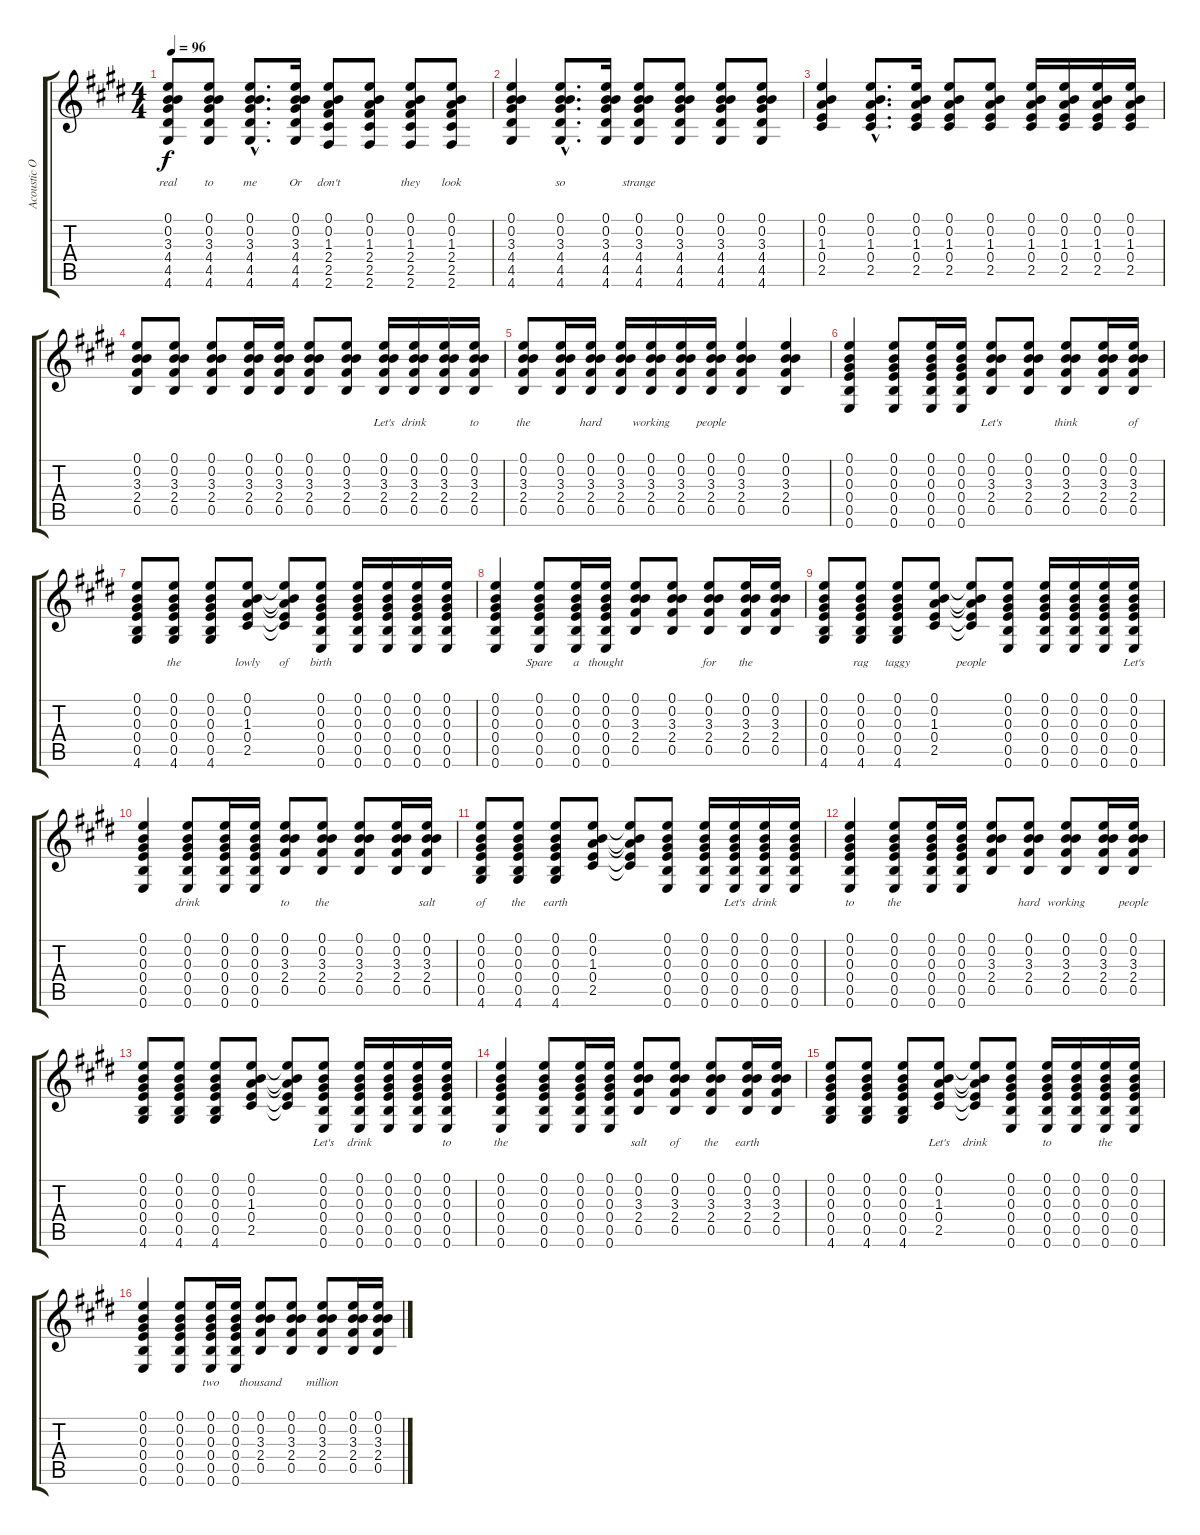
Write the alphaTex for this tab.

\track ("Acoustic Open E" "Acoustic O") {instrument acousticguitarsteel}
\staff {score tabs}
\tuning (E4 B3 Ab3 E3 B2 E2) {hide}
\ts (4 4)
\tempo 96
\clef g2
\ks e
(0.1 0.2 3.3 4.4 4.5 4.6).8{lyrics (0 "") lyrics (1 "real") lyrics (2 "") lyrics (3 "") lyrics (4 "") dy f} (0.1 0.2 3.3 4.4 4.5 4.6).8{lyrics (0 "") lyrics (1 "to") lyrics (2 "") lyrics (3 "") lyrics (4 "")} (0.1{hac} 0.2{hac} 3.3{hac} 4.4{hac} 4.5{hac} 4.6{hac}).8{d lyrics (0 "") lyrics (1 "me") lyrics (2 "") lyrics (3 "") lyrics (4 "")} (0.1 0.2 3.3 4.4 4.5 4.6).16{lyrics (0 "") lyrics (1 "Or") lyrics (2 "") lyrics (3 "") lyrics (4 "")} (0.1 0.2 1.3 2.4 2.5 2.6).8{lyrics (0 "") lyrics (1 "don't") lyrics (2 "") lyrics (3 "") lyrics (4 "")} (0.1 0.2 1.3 2.4 2.5 2.6).8{lyrics (0 "") lyrics (1 "") lyrics (2 "") lyrics (3 "") lyrics (4 "")} (0.1 0.2 1.3 2.4 2.5 2.6).8{lyrics (0 "") lyrics (1 "they") lyrics (2 "") lyrics (3 "") lyrics (4 "")} (0.1 0.2 1.3 2.4 2.5 2.6).8{lyrics (0 "") lyrics (1 "look") lyrics (2 "") lyrics (3 "") lyrics (4 "")} |
(0.1 0.2 3.3 4.4 4.5 4.6).4{lyrics (0 "") lyrics (1 "") lyrics (2 "") lyrics (3 "") lyrics (4 "")} (0.1{hac} 0.2{hac} 3.3{hac} 4.4{hac} 4.5{hac} 4.6{hac}).8{d lyrics (0 "") lyrics (1 "so") lyrics (2 "") lyrics (3 "") lyrics (4 "")} (0.1 0.2 3.3 4.4 4.5 4.6).16{lyrics (0 "") lyrics (1 "") lyrics (2 "") lyrics (3 "") lyrics (4 "")} (0.1 0.2 3.3 4.4 4.5 4.6).8{lyrics (0 "") lyrics (1 "strange") lyrics (2 "") lyrics (3 "") lyrics (4 "")} (0.1 0.2 3.3 4.4 4.5 4.6).8{lyrics (0 "") lyrics (1 "") lyrics (2 "") lyrics (3 "") lyrics (4 "")} (0.1 0.2 3.3 4.4 4.5 4.6).8{lyrics (0 "") lyrics (1 "") lyrics (2 "") lyrics (3 "") lyrics (4 "")} (0.1 0.2 3.3 4.4 4.5 4.6).8{lyrics (0 "") lyrics (1 "") lyrics (2 "") lyrics (3 "") lyrics (4 "")} |
(0.1 0.2 1.3 0.4 2.5).4{lyrics (0 "") lyrics (1 "") lyrics (2 "") lyrics (3 "") lyrics (4 "")} (0.1{hac} 0.2{hac} 1.3{hac} 0.4{hac} 2.5{hac}).8{d lyrics (0 "") lyrics (1 "") lyrics (2 "") lyrics (3 "") lyrics (4 "")} (0.1 0.2 1.3 0.4 2.5).16{lyrics (0 "") lyrics (1 "") lyrics (2 "") lyrics (3 "") lyrics (4 "")} (0.1 0.2 1.3 0.4 2.5).8{lyrics (0 "") lyrics (1 "") lyrics (2 "") lyrics (3 "") lyrics (4 "")} (0.1 0.2 1.3 0.4 2.5).8{lyrics (0 "") lyrics (1 "") lyrics (2 "") lyrics (3 "") lyrics (4 "")} (0.1 0.2 1.3 0.4 2.5).16{lyrics (0 "") lyrics (1 "") lyrics (2 "") lyrics (3 "") lyrics (4 "")} (0.1 0.2 1.3 0.4 2.5).16{lyrics (0 "") lyrics (1 "") lyrics (2 "") lyrics (3 "") lyrics (4 "")} (0.1 0.2 1.3 0.4 2.5).16{lyrics (0 "") lyrics (1 "") lyrics (2 "") lyrics (3 "") lyrics (4 "")} (0.1 0.2 1.3 0.4 2.5).16{lyrics (0 "") lyrics (1 "") lyrics (2 "") lyrics (3 "") lyrics (4 "")} |
(0.1 0.2 3.3 2.4 0.5).8{lyrics (0 "") lyrics (1 "") lyrics (2 "") lyrics (3 "") lyrics (4 "")} (0.1 0.2 3.3 2.4 0.5).8{lyrics (0 "") lyrics (1 "") lyrics (2 "") lyrics (3 "") lyrics (4 "")} (0.1 0.2 3.3 2.4 0.5).8{lyrics (0 "") lyrics (1 "") lyrics (2 "") lyrics (3 "") lyrics (4 "")} (0.1 0.2 3.3 2.4 0.5).16{lyrics (0 "") lyrics (1 "") lyrics (2 "") lyrics (3 "") lyrics (4 "")} (0.1 0.2 3.3 2.4 0.5).16{lyrics (0 "") lyrics (1 "") lyrics (2 "") lyrics (3 "") lyrics (4 "")} (0.1 0.2 3.3 2.4 0.5).8{lyrics (0 "") lyrics (1 "") lyrics (2 "") lyrics (3 "") lyrics (4 "")} (0.1 0.2 3.3 2.4 0.5).8{lyrics (0 "") lyrics (1 "") lyrics (2 "") lyrics (3 "") lyrics (4 "")} (0.1 0.2 3.3 2.4 0.5).16{lyrics (0 "") lyrics (1 "Let's") lyrics (2 "") lyrics (3 "") lyrics (4 "")} (0.1 0.2 3.3 2.4 0.5).16{lyrics (0 "") lyrics (1 "drink") lyrics (2 "") lyrics (3 "") lyrics (4 "")} (0.1 0.2 3.3 2.4 0.5).16{lyrics (0 "") lyrics (1 "") lyrics (2 "") lyrics (3 "") lyrics (4 "")} (0.1 0.2 3.3 2.4 0.5).16{lyrics (0 "") lyrics (1 "to") lyrics (2 "") lyrics (3 "") lyrics (4 "")} |
(0.1 0.2 3.3 2.4 0.5).8{lyrics (0 "") lyrics (1 "the") lyrics (2 "") lyrics (3 "") lyrics (4 "")} (0.1 0.2 3.3 2.4 0.5).16{lyrics (0 "") lyrics (1 "") lyrics (2 "") lyrics (3 "") lyrics (4 "")} (0.1 0.2 3.3 2.4 0.5).16{lyrics (0 "") lyrics (1 "hard") lyrics (2 "") lyrics (3 "") lyrics (4 "")} (0.1 0.2 3.3 2.4 0.5).16{lyrics (0 "") lyrics (1 "") lyrics (2 "") lyrics (3 "") lyrics (4 "")} (0.1 0.2 3.3 2.4 0.5).16{lyrics (0 "") lyrics (1 "working") lyrics (2 "") lyrics (3 "") lyrics (4 "")} (0.1 0.2 3.3 2.4 0.5).16{lyrics (0 "") lyrics (1 "") lyrics (2 "") lyrics (3 "") lyrics (4 "")} (0.1 0.2 3.3 2.4 0.5).16{lyrics (0 "") lyrics (1 "people") lyrics (2 "") lyrics (3 "") lyrics (4 "")} (0.1 0.2 3.3 2.4 0.5).4{lyrics (0 "") lyrics (1 "") lyrics (2 "") lyrics (3 "") lyrics (4 "")} (0.1 0.2 3.3 2.4 0.5).4{lyrics (0 "") lyrics (1 "") lyrics (2 "") lyrics (3 "") lyrics (4 "")} |
(0.1 0.2 0.3 0.4 0.5 0.6).4{lyrics (0 "") lyrics (1 "") lyrics (2 "") lyrics (3 "") lyrics (4 "")} (0.1 0.2 0.3 0.4 0.5 0.6).8{lyrics (0 "") lyrics (1 "") lyrics (2 "") lyrics (3 "") lyrics (4 "")} (0.1 0.2 0.3 0.4 0.5 0.6).16{lyrics (0 "") lyrics (1 "") lyrics (2 "") lyrics (3 "") lyrics (4 "")} (0.1 0.2 0.3 0.4 0.5 0.6).16{lyrics (0 "") lyrics (1 "") lyrics (2 "") lyrics (3 "") lyrics (4 "")} (0.1 0.2 3.3 2.4 0.5).8{lyrics (0 "") lyrics (1 "Let's") lyrics (2 "") lyrics (3 "") lyrics (4 "")} (0.1 0.2 3.3 2.4 0.5).8{lyrics (0 "") lyrics (1 "") lyrics (2 "") lyrics (3 "") lyrics (4 "")} (0.1 0.2 3.3 2.4 0.5).8{lyrics (0 "") lyrics (1 "think") lyrics (2 "") lyrics (3 "") lyrics (4 "")} (0.1 0.2 3.3 2.4 0.5).16{lyrics (0 "") lyrics (1 "") lyrics (2 "") lyrics (3 "") lyrics (4 "")} (0.1 0.2 3.3 2.4 0.5).16{lyrics (0 "") lyrics (1 "of") lyrics (2 "") lyrics (3 "") lyrics (4 "")} |
(0.1 0.2 0.3 0.4 0.5 4.6).8{lyrics (0 "") lyrics (1 "") lyrics (2 "") lyrics (3 "") lyrics (4 "")} (0.1 0.2 0.3 0.4 0.5 4.6).8{lyrics (0 "") lyrics (1 "the") lyrics (2 "") lyrics (3 "") lyrics (4 "")} (0.1 0.2 0.3 0.4 0.5 4.6).8{lyrics (0 "") lyrics (1 "") lyrics (2 "") lyrics (3 "") lyrics (4 "")} (0.1 0.2 1.3 0.4 2.5).8{lyrics (0 "") lyrics (1 "lowly") lyrics (2 "") lyrics (3 "") lyrics (4 "")} (0.1{t} 0.2{t} 1.3{t} 0.4{t} 2.5{t}).8{lyrics (0 "") lyrics (1 "of") lyrics (2 "") lyrics (3 "") lyrics (4 "")} (0.1 0.2 0.3 0.4 0.5 0.6).8{lyrics (0 "") lyrics (1 "birth") lyrics (2 "") lyrics (3 "") lyrics (4 "")} (0.1 0.2 0.3 0.4 0.5 0.6).16{lyrics (0 "") lyrics (1 "") lyrics (2 "") lyrics (3 "") lyrics (4 "")} (0.1 0.2 0.3 0.4 0.5 0.6).16{lyrics (0 "") lyrics (1 "") lyrics (2 "") lyrics (3 "") lyrics (4 "")} (0.1 0.2 0.3 0.4 0.5 0.6).16{lyrics (0 "") lyrics (1 "") lyrics (2 "") lyrics (3 "") lyrics (4 "")} (0.1 0.2 0.3 0.4 0.5 0.6).16{lyrics (0 "") lyrics (1 "") lyrics (2 "") lyrics (3 "") lyrics (4 "")} |
(0.1 0.2 0.3 0.4 0.5 0.6).4{lyrics (0 "") lyrics (1 "") lyrics (2 "") lyrics (3 "") lyrics (4 "")} (0.1 0.2 0.3 0.4 0.5 0.6).8{lyrics (0 "") lyrics (1 "Spare") lyrics (2 "") lyrics (3 "") lyrics (4 "")} (0.1 0.2 0.3 0.4 0.5 0.6).16{lyrics (0 "") lyrics (1 "a") lyrics (2 "") lyrics (3 "") lyrics (4 "")} (0.1 0.2 0.3 0.4 0.5 0.6).16{lyrics (0 "") lyrics (1 "thought") lyrics (2 "") lyrics (3 "") lyrics (4 "")} (0.1 0.2 3.3 2.4 0.5).8{lyrics (0 "") lyrics (1 "") lyrics (2 "") lyrics (3 "") lyrics (4 "")} (0.1 0.2 3.3 2.4 0.5).8{lyrics (0 "") lyrics (1 "") lyrics (2 "") lyrics (3 "") lyrics (4 "")} (0.1 0.2 3.3 2.4 0.5).8{lyrics (0 "") lyrics (1 "for") lyrics (2 "") lyrics (3 "") lyrics (4 "")} (0.1 0.2 3.3 2.4 0.5).16{lyrics (0 "") lyrics (1 "the") lyrics (2 "") lyrics (3 "") lyrics (4 "")} (0.1 0.2 3.3 2.4 0.5).16{lyrics (0 "") lyrics (1 "") lyrics (2 "") lyrics (3 "") lyrics (4 "")} |
(0.1 0.2 0.3 0.4 0.5 4.6).8{lyrics (0 "") lyrics (1 "") lyrics (2 "") lyrics (3 "") lyrics (4 "")} (0.1 0.2 0.3 0.4 0.5 4.6).8{lyrics (0 "") lyrics (1 "rag") lyrics (2 "") lyrics (3 "") lyrics (4 "")} (0.1 0.2 0.3 0.4 0.5 4.6).8{lyrics (0 "") lyrics (1 "taggy") lyrics (2 "") lyrics (3 "") lyrics (4 "")} (0.1 0.2 1.3 0.4 2.5).8{lyrics (0 "") lyrics (1 "") lyrics (2 "") lyrics (3 "") lyrics (4 "")} (0.1{t} 0.2{t} 1.3{t} 0.4{t} 2.5{t}).8{lyrics (0 "") lyrics (1 "people") lyrics (2 "") lyrics (3 "") lyrics (4 "")} (0.1 0.2 0.3 0.4 0.5 0.6).8{lyrics (0 "") lyrics (1 "") lyrics (2 "") lyrics (3 "") lyrics (4 "")} (0.1 0.2 0.3 0.4 0.5 0.6).16{lyrics (0 "") lyrics (1 "") lyrics (2 "") lyrics (3 "") lyrics (4 "")} (0.1 0.2 0.3 0.4 0.5 0.6).16{lyrics (0 "") lyrics (1 "") lyrics (2 "") lyrics (3 "") lyrics (4 "")} (0.1 0.2 0.3 0.4 0.5 0.6).16{lyrics (0 "") lyrics (1 "") lyrics (2 "") lyrics (3 "") lyrics (4 "")} (0.1 0.2 0.3 0.4 0.5 0.6).16{lyrics (0 "") lyrics (1 "Let's") lyrics (2 "") lyrics (3 "") lyrics (4 "")} |
(0.1 0.2 0.3 0.4 0.5 0.6).4{lyrics (0 "") lyrics (1 "") lyrics (2 "") lyrics (3 "") lyrics (4 "")} (0.1 0.2 0.3 0.4 0.5 0.6).8{lyrics (0 "") lyrics (1 "drink") lyrics (2 "") lyrics (3 "") lyrics (4 "")} (0.1 0.2 0.3 0.4 0.5 0.6).16{lyrics (0 "") lyrics (1 "") lyrics (2 "") lyrics (3 "") lyrics (4 "")} (0.1 0.2 0.3 0.4 0.5 0.6).16{lyrics (0 "") lyrics (1 "") lyrics (2 "") lyrics (3 "") lyrics (4 "")} (0.1 0.2 3.3 2.4 0.5).8{lyrics (0 "") lyrics (1 "to") lyrics (2 "") lyrics (3 "") lyrics (4 "")} (0.1 0.2 3.3 2.4 0.5).8{lyrics (0 "") lyrics (1 "the") lyrics (2 "") lyrics (3 "") lyrics (4 "")} (0.1 0.2 3.3 2.4 0.5).8{lyrics (0 "") lyrics (1 "") lyrics (2 "") lyrics (3 "") lyrics (4 "")} (0.1 0.2 3.3 2.4 0.5).16{lyrics (0 "") lyrics (1 "") lyrics (2 "") lyrics (3 "") lyrics (4 "")} (0.1 0.2 3.3 2.4 0.5).16{lyrics (0 "") lyrics (1 "salt") lyrics (2 "") lyrics (3 "") lyrics (4 "")} |
(0.1 0.2 0.3 0.4 0.5 4.6).8{lyrics (0 "") lyrics (1 "of") lyrics (2 "") lyrics (3 "") lyrics (4 "")} (0.1 0.2 0.3 0.4 0.5 4.6).8{lyrics (0 "") lyrics (1 "the") lyrics (2 "") lyrics (3 "") lyrics (4 "")} (0.1 0.2 0.3 0.4 0.5 4.6).8{lyrics (0 "") lyrics (1 "earth") lyrics (2 "") lyrics (3 "") lyrics (4 "")} (0.1 0.2 1.3 0.4 2.5).8{lyrics (0 "") lyrics (1 "") lyrics (2 "") lyrics (3 "") lyrics (4 "")} (0.1{t} 0.2{t} 1.3{t} 0.4{t} 2.5{t}).8{lyrics (0 "") lyrics (1 "") lyrics (2 "") lyrics (3 "") lyrics (4 "")} (0.1 0.2 0.3 0.4 0.5 0.6).8{lyrics (0 "") lyrics (1 "") lyrics (2 "") lyrics (3 "") lyrics (4 "")} (0.1 0.2 0.3 0.4 0.5 0.6).16{lyrics (0 "") lyrics (1 "") lyrics (2 "") lyrics (3 "") lyrics (4 "")} (0.1 0.2 0.3 0.4 0.5 0.6).16{lyrics (0 "") lyrics (1 "Let's") lyrics (2 "") lyrics (3 "") lyrics (4 "")} (0.1 0.2 0.3 0.4 0.5 0.6).16{lyrics (0 "") lyrics (1 "drink") lyrics (2 "") lyrics (3 "") lyrics (4 "")} (0.1 0.2 0.3 0.4 0.5 0.6).16{lyrics (0 "") lyrics (1 "") lyrics (2 "") lyrics (3 "") lyrics (4 "")} |
(0.1 0.2 0.3 0.4 0.5 0.6).4{lyrics (0 "") lyrics (1 "to") lyrics (2 "") lyrics (3 "") lyrics (4 "")} (0.1 0.2 0.3 0.4 0.5 0.6).8{lyrics (0 "") lyrics (1 "the") lyrics (2 "") lyrics (3 "") lyrics (4 "")} (0.1 0.2 0.3 0.4 0.5 0.6).16{lyrics (0 "") lyrics (1 "") lyrics (2 "") lyrics (3 "") lyrics (4 "")} (0.1 0.2 0.3 0.4 0.5 0.6).16{lyrics (0 "") lyrics (1 "") lyrics (2 "") lyrics (3 "") lyrics (4 "")} (0.1 0.2 3.3 2.4 0.5).8{lyrics (0 "") lyrics (1 "") lyrics (2 "") lyrics (3 "") lyrics (4 "")} (0.1 0.2 3.3 2.4 0.5).8{lyrics (0 "") lyrics (1 "hard") lyrics (2 "") lyrics (3 "") lyrics (4 "")} (0.1 0.2 3.3 2.4 0.5).8{lyrics (0 "") lyrics (1 "working") lyrics (2 "") lyrics (3 "") lyrics (4 "")} (0.1 0.2 3.3 2.4 0.5).16{lyrics (0 "") lyrics (1 "") lyrics (2 "") lyrics (3 "") lyrics (4 "")} (0.1 0.2 3.3 2.4 0.5).16{lyrics (0 "") lyrics (1 "people") lyrics (2 "") lyrics (3 "") lyrics (4 "")} |
(0.1 0.2 0.3 0.4 0.5 4.6).8{lyrics (0 "") lyrics (1 "") lyrics (2 "") lyrics (3 "") lyrics (4 "")} (0.1 0.2 0.3 0.4 0.5 4.6).8{lyrics (0 "") lyrics (1 "") lyrics (2 "") lyrics (3 "") lyrics (4 "")} (0.1 0.2 0.3 0.4 0.5 4.6).8{lyrics (0 "") lyrics (1 "") lyrics (2 "") lyrics (3 "") lyrics (4 "")} (0.1 0.2 1.3 0.4 2.5).8{lyrics (0 "") lyrics (1 "") lyrics (2 "") lyrics (3 "") lyrics (4 "")} (0.1{t} 0.2{t} 1.3{t} 0.4{t} 2.5{t}).8{lyrics (0 "") lyrics (1 "") lyrics (2 "") lyrics (3 "") lyrics (4 "")} (0.1 0.2 0.3 0.4 0.5 0.6).8{lyrics (0 "") lyrics (1 "Let's") lyrics (2 "") lyrics (3 "") lyrics (4 "")} (0.1 0.2 0.3 0.4 0.5 0.6).16{lyrics (0 "") lyrics (1 "drink") lyrics (2 "") lyrics (3 "") lyrics (4 "")} (0.1 0.2 0.3 0.4 0.5 0.6).16{lyrics (0 "") lyrics (1 "") lyrics (2 "") lyrics (3 "") lyrics (4 "")} (0.1 0.2 0.3 0.4 0.5 0.6).16{lyrics (0 "") lyrics (1 "") lyrics (2 "") lyrics (3 "") lyrics (4 "")} (0.1 0.2 0.3 0.4 0.5 0.6).16{lyrics (0 "") lyrics (1 "to") lyrics (2 "") lyrics (3 "") lyrics (4 "")} |
(0.1 0.2 0.3 0.4 0.5 0.6).4{lyrics (0 "") lyrics (1 "the") lyrics (2 "") lyrics (3 "") lyrics (4 "")} (0.1 0.2 0.3 0.4 0.5 0.6).8{lyrics (0 "") lyrics (1 "") lyrics (2 "") lyrics (3 "") lyrics (4 "")} (0.1 0.2 0.3 0.4 0.5 0.6).16{lyrics (0 "") lyrics (1 "") lyrics (2 "") lyrics (3 "") lyrics (4 "")} (0.1 0.2 0.3 0.4 0.5 0.6).16{lyrics (0 "") lyrics (1 "") lyrics (2 "") lyrics (3 "") lyrics (4 "")} (0.1 0.2 3.3 2.4 0.5).8{lyrics (0 "") lyrics (1 "salt") lyrics (2 "") lyrics (3 "") lyrics (4 "")} (0.1 0.2 3.3 2.4 0.5).8{lyrics (0 "") lyrics (1 "of") lyrics (2 "") lyrics (3 "") lyrics (4 "")} (0.1 0.2 3.3 2.4 0.5).8{lyrics (0 "") lyrics (1 "the") lyrics (2 "") lyrics (3 "") lyrics (4 "")} (0.1 0.2 3.3 2.4 0.5).16{lyrics (0 "") lyrics (1 "earth") lyrics (2 "") lyrics (3 "") lyrics (4 "")} (0.1 0.2 3.3 2.4 0.5).16{lyrics (0 "") lyrics (1 "") lyrics (2 "") lyrics (3 "") lyrics (4 "")} |
(0.1 0.2 0.3 0.4 0.5 4.6).8{lyrics (0 "") lyrics (1 "") lyrics (2 "") lyrics (3 "") lyrics (4 "")} (0.1 0.2 0.3 0.4 0.5 4.6).8{lyrics (0 "") lyrics (1 "") lyrics (2 "") lyrics (3 "") lyrics (4 "")} (0.1 0.2 0.3 0.4 0.5 4.6).8{lyrics (0 "") lyrics (1 "") lyrics (2 "") lyrics (3 "") lyrics (4 "")} (0.1 0.2 1.3 0.4 2.5).8{lyrics (0 "") lyrics (1 "Let's") lyrics (2 "") lyrics (3 "") lyrics (4 "")} (0.1{t} 0.2{t} 1.3{t} 0.4{t} 2.5{t}).8{lyrics (0 "") lyrics (1 "drink") lyrics (2 "") lyrics (3 "") lyrics (4 "")} (0.1 0.2 0.3 0.4 0.5 0.6).8{lyrics (0 "") lyrics (1 "") lyrics (2 "") lyrics (3 "") lyrics (4 "")} (0.1 0.2 0.3 0.4 0.5 0.6).16{lyrics (0 "") lyrics (1 "to") lyrics (2 "") lyrics (3 "") lyrics (4 "")} (0.1 0.2 0.3 0.4 0.5 0.6).16{lyrics (0 "") lyrics (1 "") lyrics (2 "") lyrics (3 "") lyrics (4 "")} (0.1 0.2 0.3 0.4 0.5 0.6).16{lyrics (0 "") lyrics (1 "the") lyrics (2 "") lyrics (3 "") lyrics (4 "")} (0.1 0.2 0.3 0.4 0.5 0.6).16{lyrics (0 "") lyrics (1 "") lyrics (2 "") lyrics (3 "") lyrics (4 "")} |
(0.1 0.2 0.3 0.4 0.5 0.6).4{lyrics (0 "") lyrics (1 "") lyrics (2 "") lyrics (3 "") lyrics (4 "")} (0.1 0.2 0.3 0.4 0.5 0.6).8{lyrics (0 "") lyrics (1 "") lyrics (2 "") lyrics (3 "") lyrics (4 "")} (0.1 0.2 0.3 0.4 0.5 0.6).16{lyrics (0 "") lyrics (1 "two") lyrics (2 "") lyrics (3 "") lyrics (4 "")} (0.1 0.2 0.3 0.4 0.5 0.6).16{lyrics (0 "") lyrics (1 "") lyrics (2 "") lyrics (3 "") lyrics (4 "")} (0.1 0.2 3.3 2.4 0.5).8{lyrics (0 "") lyrics (1 "thousand") lyrics (2 "") lyrics (3 "") lyrics (4 "")} (0.1 0.2 3.3 2.4 0.5).8{lyrics (0 "") lyrics (1 "") lyrics (2 "") lyrics (3 "") lyrics (4 "")} (0.1 0.2 3.3 2.4 0.5).8{lyrics (0 "") lyrics (1 "million") lyrics (2 "") lyrics (3 "") lyrics (4 "")} (0.1 0.2 3.3 2.4 0.5).16{lyrics (0 "") lyrics (1 "") lyrics (2 "") lyrics (3 "") lyrics (4 "")} (0.1 0.2 3.3 2.4 0.5).16{lyrics (0 "") lyrics (1 "") lyrics (2 "") lyrics (3 "") lyrics (4 "")}
